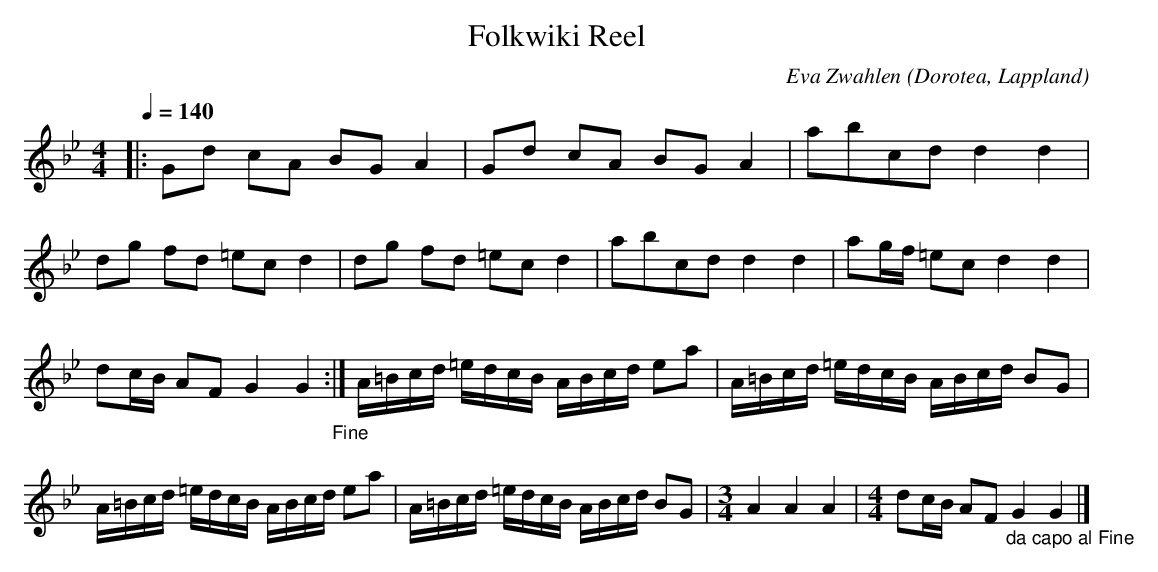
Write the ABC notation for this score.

X:1
T:Folkwiki Reel
O:Dorotea, Lappland
C: Eva Zwahlen
M:4/4
L:1/16
K:Gm
Q: 1/4=140
|: G2d2 c2A2 B2G2 A4 | G2d2 c2A2 B2G2 A4 | a2b2c2d2 d4 d4 | d2g2 f2d2 =e2c2 d4 | d2g2 f2d2 =e2c2 d4 | a2b2c2d2 d4 d4 | a2gf =e2c2 d4 d4|d2cB A2F2 G4 G4 "_Fine":| A=Bcd =edcB ABcd e2a2 | A=Bcd =edcB ABcd B2G2 |A=Bcd =edcB ABcd e2a2 | A=Bcd =edcB ABcd B2G2 |[M:3/4] A4 A4 A4 |[M:4/4] d2cB A2F2 "_da capo al Fine" G4 G4 |]
